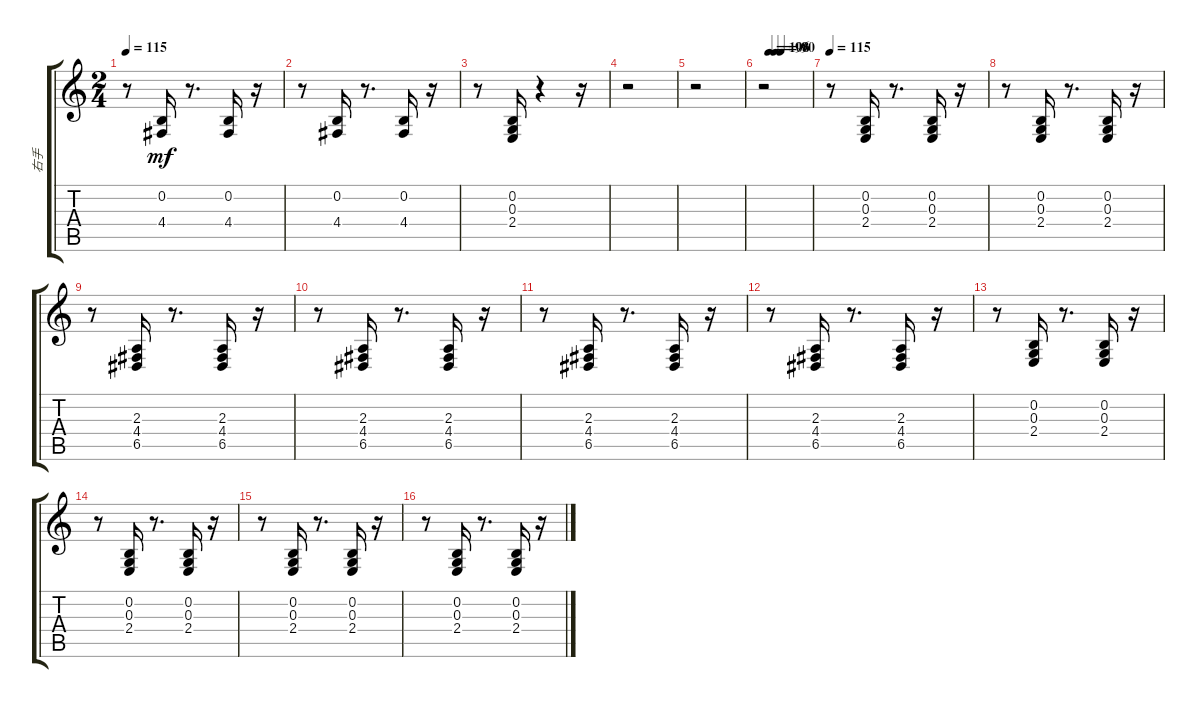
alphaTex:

\track ("右手" "右手") {instrument acousticgrandpiano}
\staff {score tabs}
\tuning (E4 B3 G3 D3 A2 E2) {hide}
\ts (2 4)
\tempo 115
\clef g2
\ks c
r.8{dy mf} (0.2 4.4).16 r.8{d} (0.2 4.4).16 r.16 |
r.8 (0.2 4.4).16 r.8{d} (0.2 4.4).16 r.16 |
r.8 (0.2 0.3 2.4).16 r.4 r.16 |
r.2 |
r.2 |
\tempo (106 0.125)
\tempo (98 0.25)
\tempo (90 0.375)
r.2 |
\tempo 115
r.8 (0.2 0.3 2.4).16 r.8{d} (0.2 0.3 2.4).16 r.16 |
r.8 (0.2 0.3 2.4).16 r.8{d} (0.2 0.3 2.4).16 r.16 |
r.8 (2.3 4.4 6.5).16 r.8{d} (2.3 4.4 6.5).16 r.16 |
r.8 (2.3 4.4 6.5).16 r.8{d} (2.3 4.4 6.5).16 r.16 |
r.8 (2.3 4.4 6.5).16 r.8{d} (2.3 4.4 6.5).16 r.16 |
r.8 (2.3 4.4 6.5).16 r.8{d} (2.3 4.4 6.5).16 r.16 |
r.8 (0.2 0.3 2.4).16 r.8{d} (0.2 0.3 2.4).16 r.16 |
r.8 (0.2 0.3 2.4).16 r.8{d} (0.2 0.3 2.4).16 r.16 |
r.8 (0.2 0.3 2.4).16 r.8{d} (0.2 0.3 2.4).16 r.16 |
r.8 (0.2 0.3 2.4).16 r.8{d} (0.2 0.3 2.4).16 r.16
